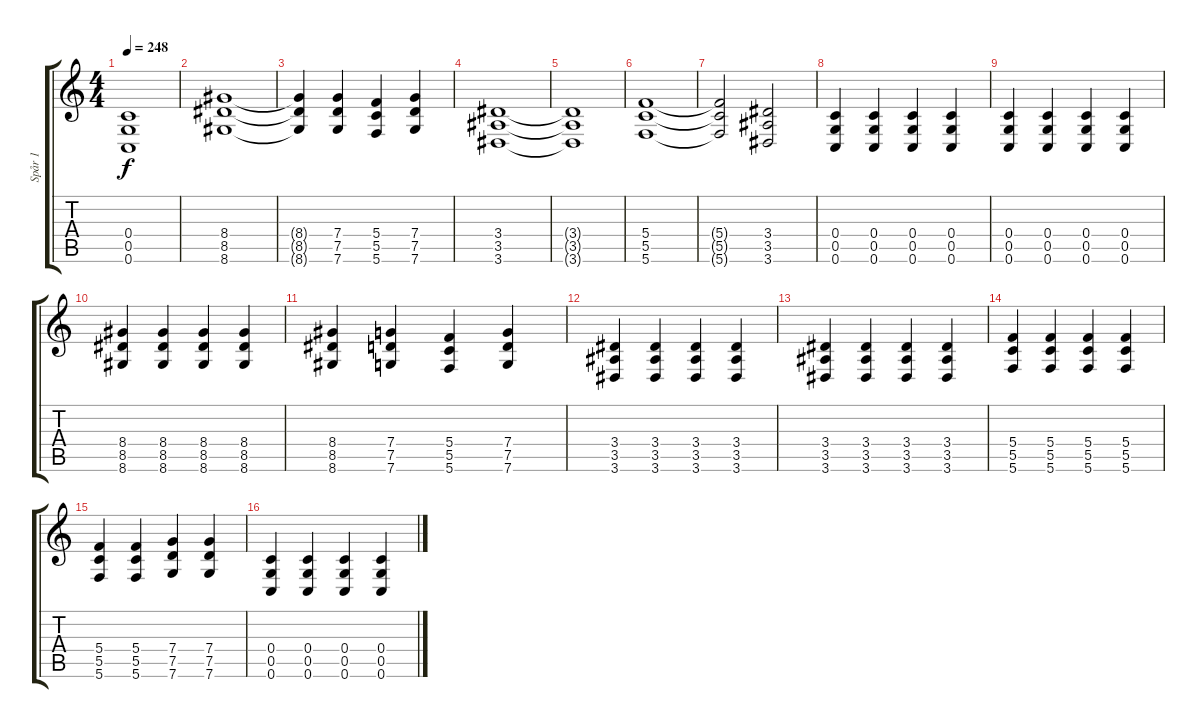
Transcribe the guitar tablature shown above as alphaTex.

\track ("Spår 1" "Spår 1") {instrument distortionguitar}
\staff {score tabs}
\tuning (D4 A3 F3 C3 G2 C2) {hide}
\ts (4 4)
\tempo 248
\clef g2
\ks c
(0.4{t} 0.5{t} 0.6{t}).1{dy f} |
(8.4 8.5 8.6).1 |
(8.4{t} 8.5{t} 8.6{t}).4 (7.4 7.5 7.6).4 (5.4 5.5 5.6).4 (7.4 7.5 7.6).4 |
(3.4 3.5 3.6).1 |
(3.4{t} 3.5{t} 3.6{t}).1 |
(5.4 5.5 5.6).1 |
(5.4{t} 5.5{t} 5.6{t}).2 (3.4 3.5 3.6).2 |
(0.4 0.5 0.6).4 (0.4 0.5 0.6).4 (0.4 0.5 0.6).4 (0.4 0.5 0.6).4 |
(0.4 0.5 0.6).4 (0.4 0.5 0.6).4 (0.4 0.5 0.6).4 (0.4 0.5 0.6).4 |
(8.4 8.5 8.6).4 (8.4 8.5 8.6).4 (8.4 8.5 8.6).4 (8.4 8.5 8.6).4 |
(8.4 8.5 8.6).4 (7.4 7.5 7.6).4 (5.4 5.5 5.6).4 (7.4 7.5 7.6).4 |
(3.4 3.5 3.6).4 (3.4 3.5 3.6).4 (3.4 3.5 3.6).4 (3.4 3.5 3.6).4 |
(3.4 3.5 3.6).4 (3.4 3.5 3.6).4 (3.4 3.5 3.6).4 (3.4 3.5 3.6).4 |
(5.4 5.5 5.6).4 (5.4 5.5 5.6).4 (5.4 5.5 5.6).4 (5.4 5.5 5.6).4 |
(5.4 5.5 5.6).4 (5.4 5.5 5.6).4 (7.4 7.5 7.6).4 (7.4 7.5 7.6).4 |
(0.4 0.5 0.6).4 (0.4 0.5 0.6).4 (0.4 0.5 0.6).4 (0.4 0.5 0.6).4
